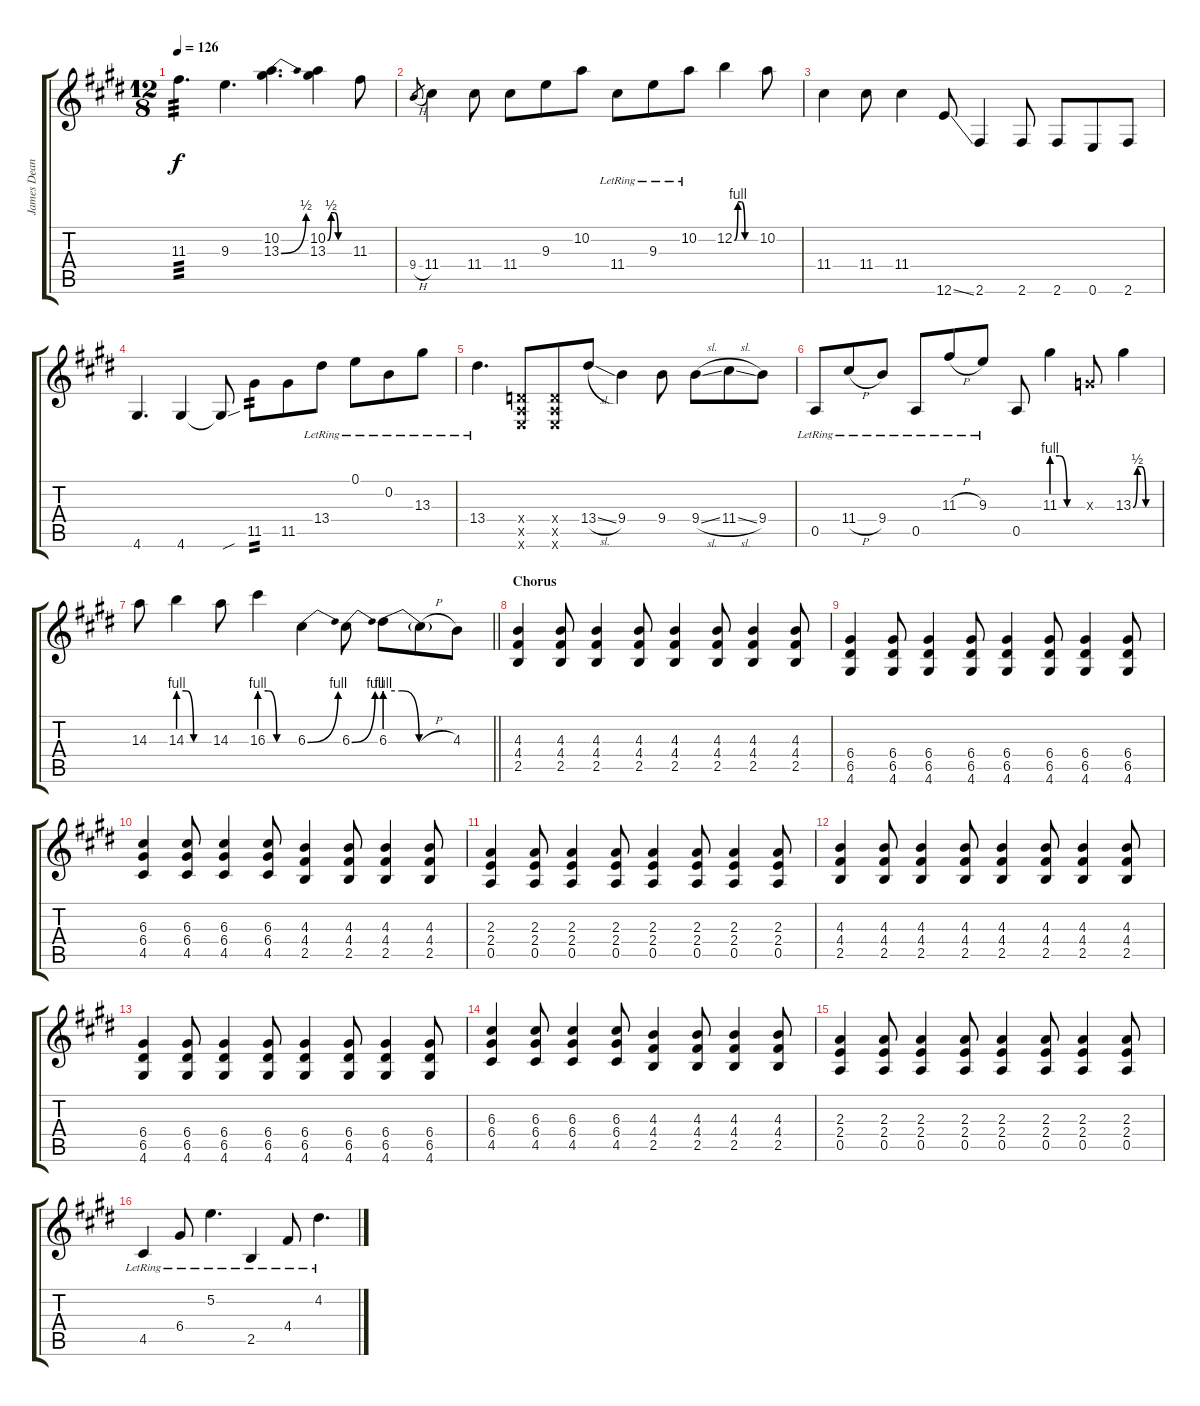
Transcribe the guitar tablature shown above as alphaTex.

\track ("James Dean Bradfield (Guitar)" "James Dean") {instrument distortionguitar}
\staff {score tabs}
\tuning (E4 B3 G3 D3 A2 E2) {hide}
\ts (12 8)
\tempo 126
\clef g2
\ks e
11.3.4{d tp 3 dy f} 9.3.4{d} (10.2 13.3{be (bend 0 0 60 2)}).4{d} (10.2{be (custom 0 0 10 2 20 2 30 0 60 0)} 13.3).4 11.3.8 |
9.4{h}.8{gr} 11.4.4 11.4.8 11.4.8 9.3.8 10.2.8 11.4{lr}.8 9.3{lr}.8 10.2{lr}.8 12.2{be (custom 0 0 10 4 20 4 30 0 60 0)}.4 10.2.8 |
11.4.4 11.4.8 11.4.4 12.6{ss}.8 2.6.4 2.6.8 2.6.8 0.6.8 2.6.8 |
4.6.4{d} 4.6.4 4.6{sou t}.8 11.5.8{tp 2} 11.5.8 13.4{lr}.8 0.1{lr}.8 0.2{lr}.8 13.3{lr}.8 |
13.4{lr}.4{d} (0.4{x} 0.5{x} 0.6{x}).8 (0.4{x} 0.5{x} 0.6{x}).8 13.4{sl}.8 9.4.4 9.4.8 9.4{sl}.8 11.4{sl}.8 9.4.8 |
0.5{lr}.8 11.4{h lr}.8 9.4{lr}.8 0.5{lr}.8 11.3{h lr}.8 9.3{lr}.8 0.5.8 11.3{be (custom 0 4 15 4 30 0 60 0)}.4 0.3{x}.8 13.3{be (custom 0 0 10 2 20 2 30 0 60 0)}.4 |
\barLineRight lightlight
14.3.8 14.3{be (custom 0 4 15 4 30 0 60 0)}.4 14.3.8 16.3{be (custom 0 4 15 4 30 0 60 0)}.4 6.3{be (bend 0 0 60 4)}.4 6.3{be (bend 0 0 60 4)}.8 6.3{be (custom 0 4 15 4 30 0 60 0)}.8 6.3{h t}.8 4.3.8 |
\section ("" "Chorus")
(4.3 4.4 2.5).4{volume 13} (4.3 4.4 2.5).8 (4.3 4.4 2.5).4 (4.3 4.4 2.5).8 (4.3 4.4 2.5).4 (4.3 4.4 2.5).8 (4.3 4.4 2.5).4 (4.3 4.4 2.5).8 |
(6.4 6.5 4.6).4 (6.4 6.5 4.6).8 (6.4 6.5 4.6).4 (6.4 6.5 4.6).8 (6.4 6.5 4.6).4 (6.4 6.5 4.6).8 (6.4 6.5 4.6).4 (6.4 6.5 4.6).8 |
(6.3 6.4 4.5).4 (6.3 6.4 4.5).8 (6.3 6.4 4.5).4 (6.3 6.4 4.5).8 (4.3 4.4 2.5).4 (4.3 4.4 2.5).8 (4.3 4.4 2.5).4 (4.3 4.4 2.5).8 |
(2.3 2.4 0.5).4 (2.3 2.4 0.5).8 (2.3 2.4 0.5).4 (2.3 2.4 0.5).8 (2.3 2.4 0.5).4 (2.3 2.4 0.5).8 (2.3 2.4 0.5).4 (2.3 2.4 0.5).8 |
(4.3 4.4 2.5).4 (4.3 4.4 2.5).8 (4.3 4.4 2.5).4 (4.3 4.4 2.5).8 (4.3 4.4 2.5).4 (4.3 4.4 2.5).8 (4.3 4.4 2.5).4 (4.3 4.4 2.5).8 |
(6.4 6.5 4.6).4 (6.4 6.5 4.6).8 (6.4 6.5 4.6).4 (6.4 6.5 4.6).8 (6.4 6.5 4.6).4 (6.4 6.5 4.6).8 (6.4 6.5 4.6).4 (6.4 6.5 4.6).8 |
(6.3 6.4 4.5).4 (6.3 6.4 4.5).8 (6.3 6.4 4.5).4 (6.3 6.4 4.5).8 (4.3 4.4 2.5).4 (4.3 4.4 2.5).8 (4.3 4.4 2.5).4 (4.3 4.4 2.5).8 |
(2.3 2.4 0.5).4 (2.3 2.4 0.5).8 (2.3 2.4 0.5).4 (2.3 2.4 0.5).8 (2.3 2.4 0.5).4 (2.3 2.4 0.5).8 (2.3 2.4 0.5).4 (2.3 2.4 0.5).8 |
4.5{lr}.4 6.4{lr}.8 5.2{lr}.4{d} 2.5{lr}.4 4.4{lr}.8 4.2{lr}.4{d}
